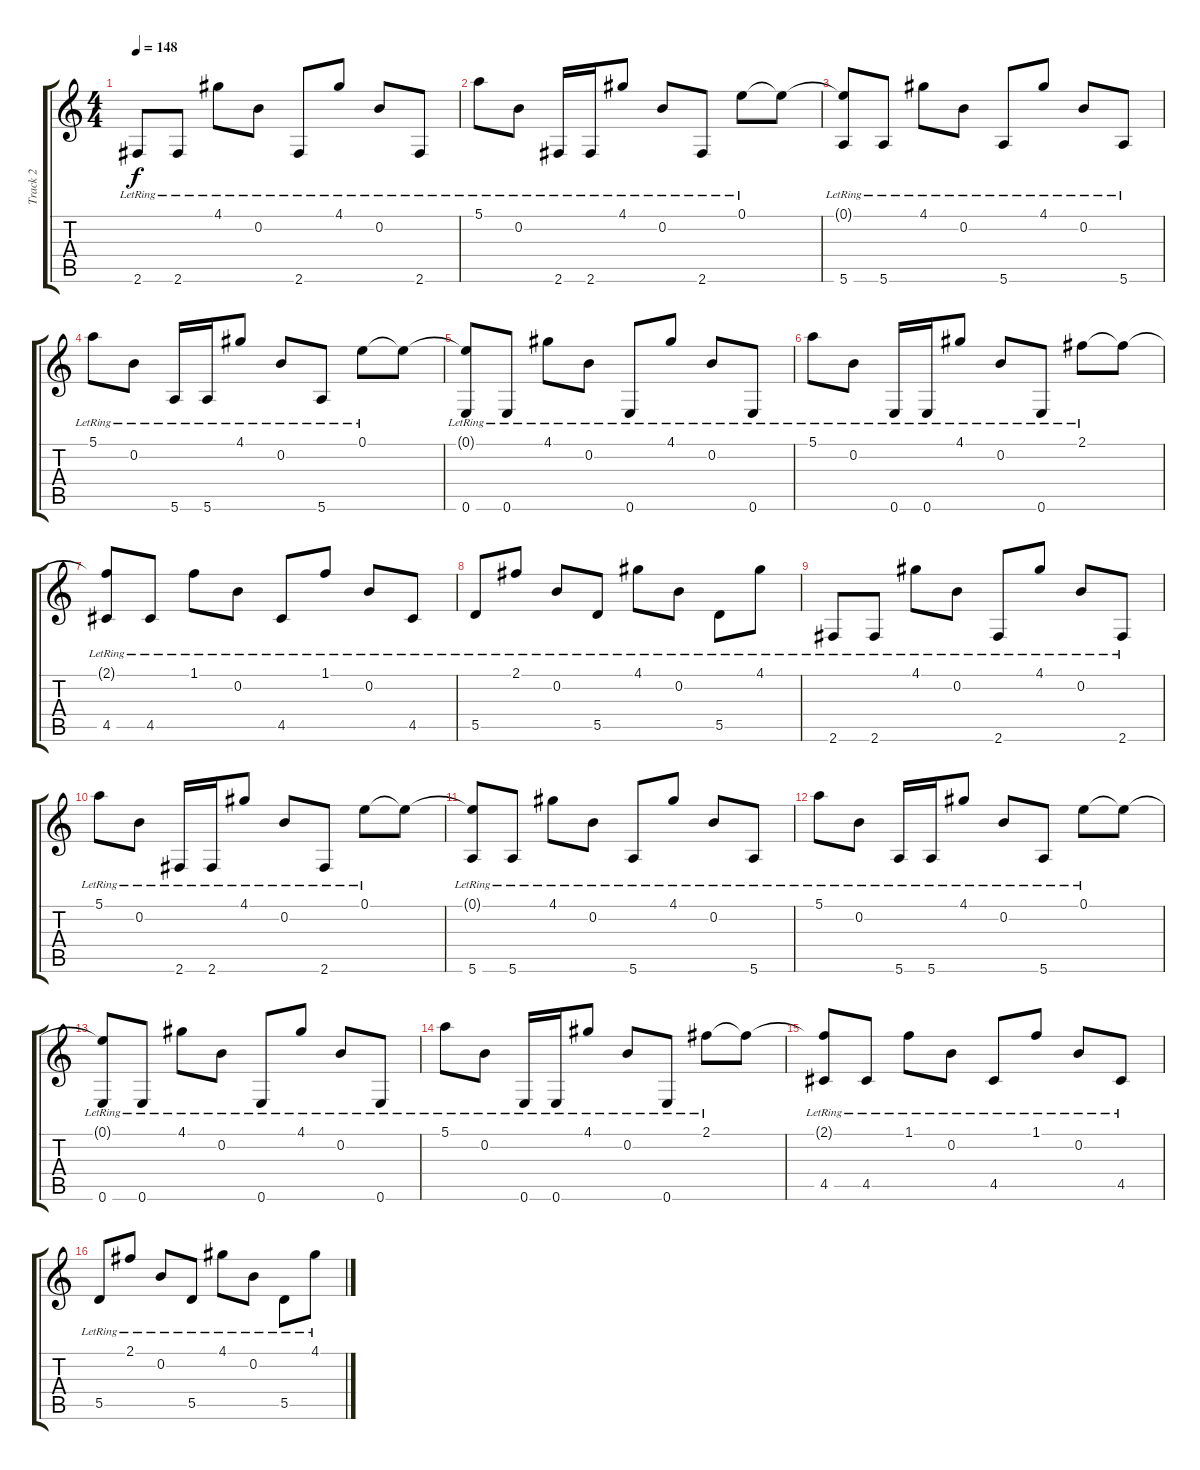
\track ("Track 2" "Track 2") {instrument electricguitarclean}
\staff {score tabs}
\tuning (E4 B3 G3 D3 A2 E2) {hide}
\ts (4 4)
\tempo 148
\clef g2
\ks c
2.6{lr}.8{dy f} 2.6{lr}.8 4.1{lr}.8 0.2{lr}.8 2.6{lr}.8 4.1{lr}.8 0.2{lr}.8 2.6{lr}.8 |
5.1{lr}.8 0.2{lr}.8 2.6{lr}.16 2.6{lr}.16 4.1{lr}.8 0.2{lr}.8 2.6{lr}.8 0.1{lr}.8 0.1{t}.8 |
(0.1{t} 5.6{lr}).8 5.6{lr}.8 4.1{lr}.8 0.2{lr}.8 5.6{lr}.8 4.1{lr}.8 0.2{lr}.8 5.6{lr}.8 |
5.1{lr}.8 0.2{lr}.8 5.6{lr}.16 5.6{lr}.16 4.1{lr}.8 0.2{lr}.8 5.6{lr}.8 0.1{lr}.8 0.1{t}.8 |
(0.1{t} 0.6{lr}).8 0.6{lr}.8 4.1{lr}.8 0.2{lr}.8 0.6{lr}.8 4.1{lr}.8 0.2{lr}.8 0.6{lr}.8 |
5.1{lr}.8 0.2{lr}.8 0.6{lr}.16 0.6{lr}.16 4.1{lr}.8 0.2{lr}.8 0.6{lr}.8 2.1{lr}.8 2.1{t}.8 |
(2.1{t} 4.5{lr}).8 4.5{lr}.8 1.1{lr}.8 0.2{lr}.8 4.5{lr}.8 1.1{lr}.8 0.2{lr}.8 4.5{lr}.8 |
5.5{lr}.8 2.1{lr}.8 0.2{lr}.8 5.5{lr}.8 4.1{lr}.8 0.2{lr}.8 5.5{lr}.8 4.1{lr}.8 |
2.6{lr}.8 2.6{lr}.8 4.1{lr}.8 0.2{lr}.8 2.6{lr}.8 4.1{lr}.8 0.2{lr}.8 2.6{lr}.8 |
5.1{lr}.8 0.2{lr}.8 2.6{lr}.16 2.6{lr}.16 4.1{lr}.8 0.2{lr}.8 2.6{lr}.8 0.1{lr}.8 0.1{t}.8 |
(0.1{t} 5.6{lr}).8 5.6{lr}.8 4.1{lr}.8 0.2{lr}.8 5.6{lr}.8 4.1{lr}.8 0.2{lr}.8 5.6{lr}.8 |
5.1{lr}.8 0.2{lr}.8 5.6{lr}.16 5.6{lr}.16 4.1{lr}.8 0.2{lr}.8 5.6{lr}.8 0.1{lr}.8 0.1{t}.8 |
(0.1{t} 0.6{lr}).8 0.6{lr}.8 4.1{lr}.8 0.2{lr}.8 0.6{lr}.8 4.1{lr}.8 0.2{lr}.8 0.6{lr}.8 |
5.1{lr}.8 0.2{lr}.8 0.6{lr}.16 0.6{lr}.16 4.1{lr}.8 0.2{lr}.8 0.6{lr}.8 2.1{lr}.8 2.1{t}.8 |
(2.1{t} 4.5{lr}).8 4.5{lr}.8 1.1{lr}.8 0.2{lr}.8 4.5{lr}.8 1.1{lr}.8 0.2{lr}.8 4.5{lr}.8 |
5.5{lr}.8 2.1{lr}.8 0.2{lr}.8 5.5{lr}.8 4.1{lr}.8 0.2{lr}.8 5.5{lr}.8 4.1{lr}.8
